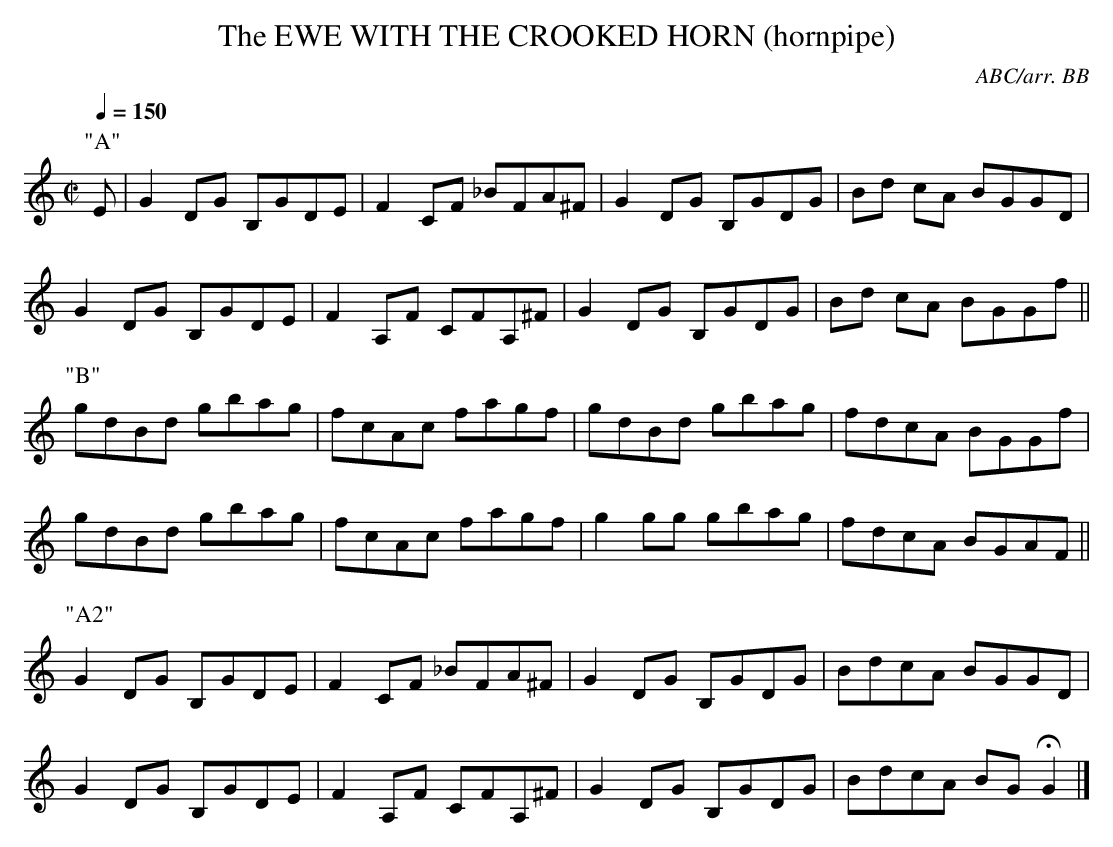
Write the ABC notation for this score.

X:1
T:EWE WITH THE CROOKED HORN (hornpipe), The
C:ABC/arr. BB
Q:1/4=150
L:1/8
M:C|
K:Gmix
P:"A"
E|G2DG B,GDE|F2CF _BFA^F|G2DG B,GDG|Bd cA BGGD|
G2DG B,GDE|F2A,F CFA,^F|G2DG B,GDG|Bd cA BGGf||
P:"B"
gdBd gbag|fcAc fagf|gdBd gbag|fdcA BGGf|
gdBd gbag|fcAc fagf|g2gg gbag|fdcA BGAF||
P:"A2"
G2DG B,GDE|F2CF _BFA^F|G2DG B,GDG|BdcA BGGD|
G2DG B,GDE|F2A,F CFA,^F|G2DG B,GDG|BdcA BGHG2|]
